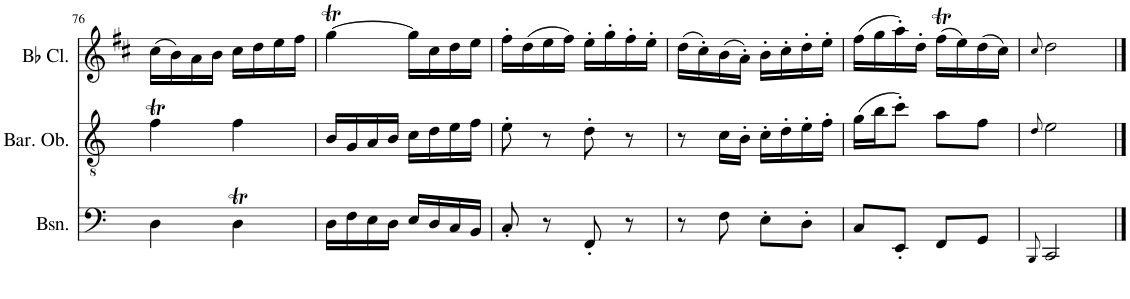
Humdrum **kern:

**kern	**kern	**kern
*part3	*part2	*part1
*staff3	*staff2	*staff1
*I"Bassoon	*I"Baritone Oboe	*I"Bb Clarinet
*I'Bsn.	*I'Bar. Ob.	*I'Bb Cl.
!!LO:PB:g=z
*clefF4	*clefGv2	*clefG2
*	*	*Trd1c2
*k[]	*k[]	*k[f#c#]
*M2/4	*M2/4	*M2/4
=76	=76	=76
4D\	4fT\	(16cc#\LL
.	.	16b\)
.	.	16a\
.	.	16b\JJ
4DT\	4f\	16cc#\LL
.	.	16dd\
.	.	16ee\
.	.	16ff#\JJ
=77	=77	=77
16D\LL	16B/LL	[4ggT\
16F\	16G/	.
16E\	16A/	.
16D\JJ	16B/JJ	.
16E/LL	16c\LL	16gg\LL]
16D/	16d\	16cc#\
16C/	16e\	16dd\
16BB/JJ	16f\JJ	16ee\JJ
=78	=78	=78
8C'/	8e'\	16ff#'\LL
.	.	(16dd\
8r	8r	16ee\
.	.	16ff#\JJ)
8FF'/	8d'\	16ee'\LL
.	.	16gg'\
8r	8r	16ff#'\
.	.	16ee'\JJ
=79	=79	=79
8r	8r	(16dd\LL
.	.	16cc#'\)
8F\	16c\LL	(16b\
.	16B'\JJ	16a'\JJ)
8E'\L	16c'\LL	16b'\LL
.	16d'\	16cc#'\
8D'\J	16e'\	16dd'\
.	16f'\JJ	16ee'\JJ
=80	=80	=80
8C/L	(16g\LL	(16ff#\LL
.	16b\J	16gg\
8EE'/J	8cc'\J)	16aa'\)
.	.	16dd'\JJ
8FF/L	8a\L	(16ff#t\LL
.	.	16ee\)
8GG/J	8f\J	(16dd\
.	.	16cc#\JJ)
=81	=81	=81
8qBBB/	8qd/	8qcc#/
2CC/	2e\	2dd\
==	==	==
*-	*-	*-
